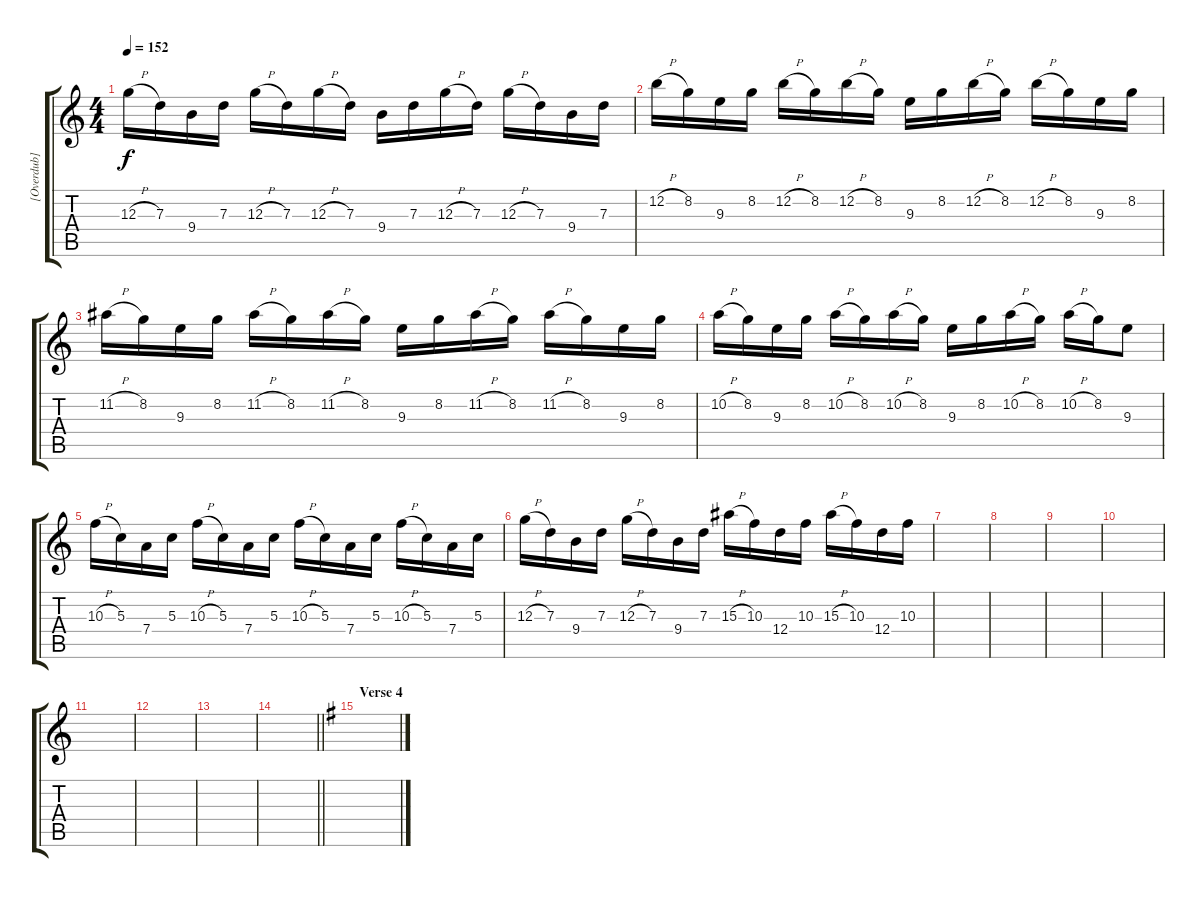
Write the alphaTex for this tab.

\track ("[Overdub]" "[Overdub]") {instrument distortionguitar}
\staff {score tabs}
\tuning (E4 B3 G3 D3 A2 E2) {hide}
\ts (4 4)
\tempo 152
\clef g2
\ks c
12.3{h}.16{dy f} 7.3.16 9.4.16 7.3.16 12.3{h}.16 7.3.16 12.3{h}.16 7.3.16 9.4.16 7.3.16 12.3{h}.16 7.3.16 12.3{h}.16 7.3.16 9.4.16 7.3.16 |
12.2{h}.16 8.2.16 9.3.16 8.2.16 12.2{h}.16 8.2.16 12.2{h}.16 8.2.16 9.3.16 8.2.16 12.2{h}.16 8.2.16 12.2{h}.16 8.2.16 9.3.16 8.2.16 |
11.2{h}.16 8.2.16 9.3.16 8.2.16 11.2{h}.16 8.2.16 11.2{h}.16 8.2.16 9.3.16 8.2.16 11.2{h}.16 8.2.16 11.2{h}.16 8.2.16 9.3.16 8.2.16 |
10.2{h}.16 8.2.16 9.3.16 8.2.16 10.2{h}.16 8.2.16 10.2{h}.16 8.2.16 9.3.16 8.2.16 10.2{h}.16 8.2.16 10.2{h}.16 8.2.16 9.3.8 |
10.3{h}.16 5.3.16 7.4.16 5.3.16 10.3{h}.16 5.3.16 7.4.16 5.3.16 10.3{h}.16 5.3.16 7.4.16 5.3.16 10.3{h}.16 5.3.16 7.4.16 5.3.16 |
12.3{h}.16 7.3.16 9.4.16 7.3.16 12.3{h}.16 7.3.16 9.4.16 7.3.16 15.3{h}.16 10.3.16 12.4.16 10.3.16 15.3{h}.16 10.3.16 12.4.16 10.3.16 |
|
|
|
|
|
|
|
\barLineRight lightlight
|
\section ("" "Verse 4")
\ks g
